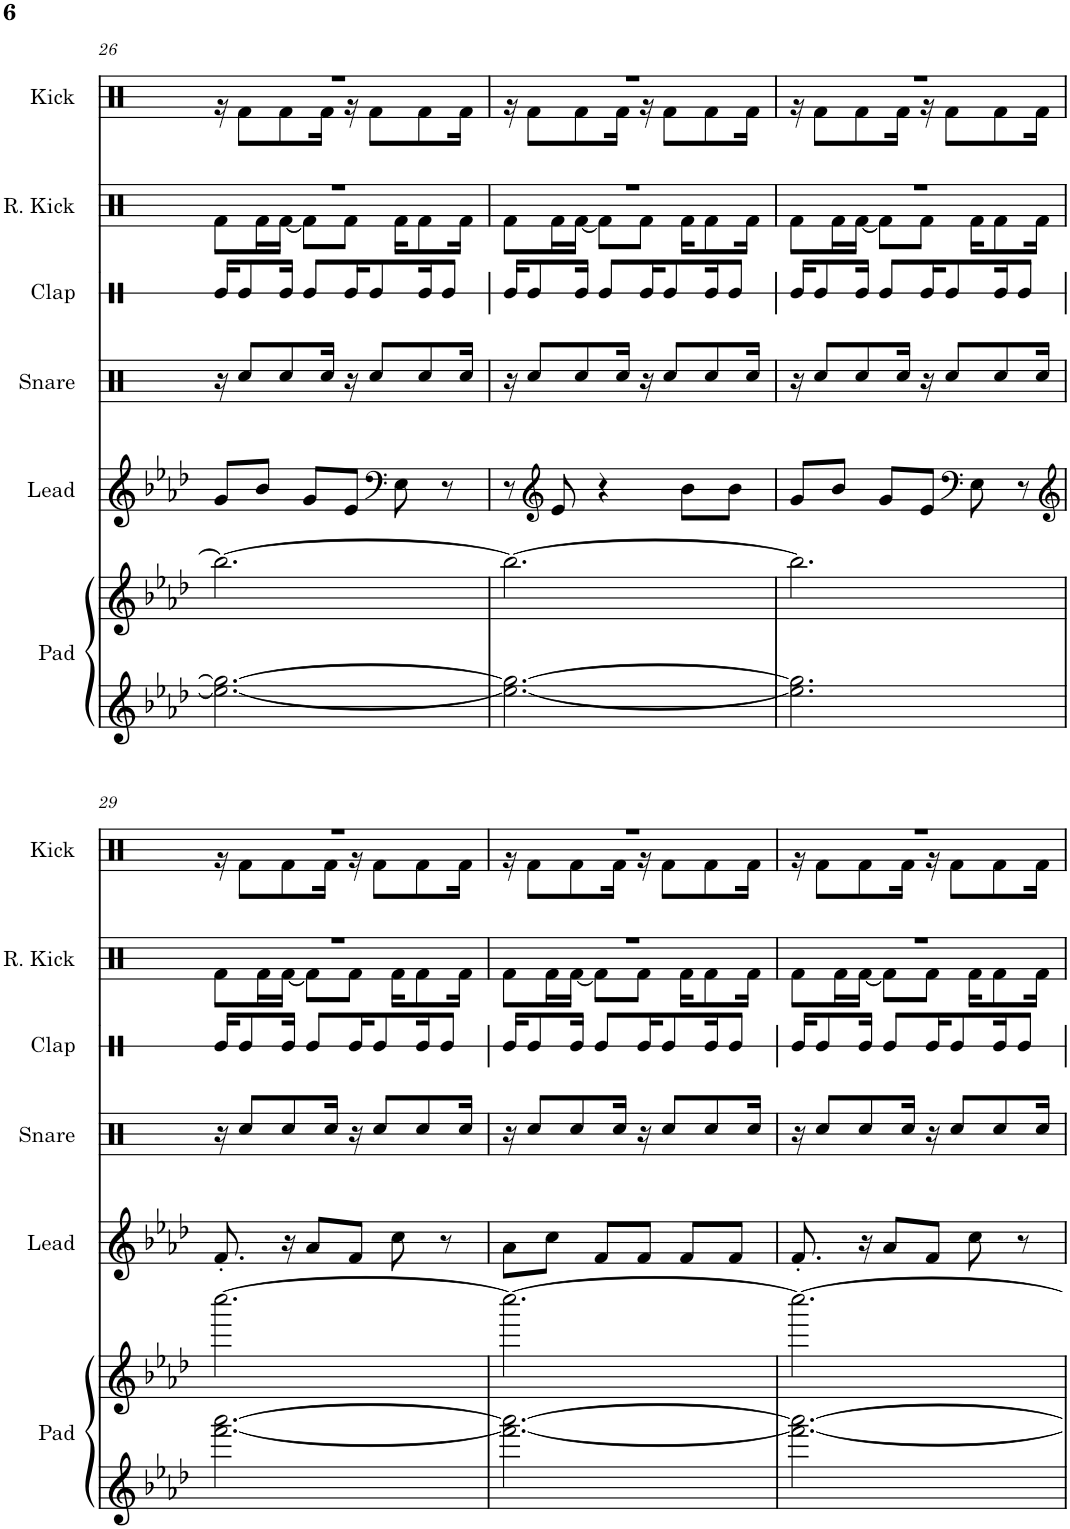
**kern	**kern	**kern	**kern	**kern	**kern	**kern
*part6	*part6	*part5	*part4	*part3	*part2	*part1
*staff7	*staff6	*staff5	*staff4	*staff3	*staff2	*staff1
*I"Pad	*	*I"Lead	*I"Snare	*I"Clap	*I"Reverb Kick	*I"Kick
*I'Pad	*	*I'Lead	*I'Snare	*I'Clap	*I'R. Kick	*I'Kick
!!LO:PB:g=z
*clefG2	*clefG2	*clefG2	*clefX	*clefX	*clefX	*clefX
*k[b-e-a-d-]	*k[b-e-a-d-]	*k[b-e-a-d-]	*k[b-e-a-d-]	*k[b-e-a-d-]	*k[b-e-a-d-]	*k[b-e-a-d-]
*M3/4	*M3/4	*M3/4	*M3/4	*M3/4	*M3/4	*M3/4
=26	=26	=26	=26	=26	=26	=26
*	*	*	*	*	*^	*^
2.ee-\_ 2.gg\_	2.bb-\_	8g/L	16r	16Re/KL	2.r	8Rf\L	2.r	16r
.	.	.	8Rcc/L	8Re/	.	.	.	8Rf\L
.	.	8b-/J	.	.	.	16Rf\L	.	.
.	.	.	8Rcc/	16Re/Jk	.	[16Rf\JJ	.	8Rf\
.	.	8g/L	.	8Re/L	.	8Rf\L]	.	.
.	.	.	16Rcc/Jk	.	.	.	.	16Rf\Jk
.	.	8e-/J	16r	16Re/K	.	8Rf\J	.	16r
.	.	.	8Rcc/L	8Re/	.	.	.	8Rf\L
*	*	*clefF4	*	*	*	*	*	*
.	.	8E-\	.	.	.	16Rf\KL	.	.
.	.	.	8Rcc/	16Re/K	.	8Rf\	.	8Rf\
.	.	8r	.	8Re/J	.	.	.	.
.	.	.	16Rcc/Jk	.	.	16Rf\Jk	.	16Rf\Jk
=27	=27	=27	=27	=27	=27	=27	=27	=27
2.ee-\_ 2.gg\_	2.bb-\_	8r	16r	16Re/KL	2.r	8Rf\L	2.r	16r
.	.	.	8Rcc/L	8Re/	.	.	.	8Rf\L
*	*	*clefG2	*	*	*	*	*	*
.	.	8e-/	.	.	.	16Rf\L	.	.
.	.	.	8Rcc/	16Re/Jk	.	[16Rf\JJ	.	8Rf\
.	.	4r	.	8Re/L	.	8Rf\L]	.	.
.	.	.	16Rcc/Jk	.	.	.	.	16Rf\Jk
.	.	.	16r	16Re/K	.	8Rf\J	.	16r
.	.	.	8Rcc/L	8Re/	.	.	.	8Rf\L
.	.	8b-\L	.	.	.	16Rf\KL	.	.
.	.	.	8Rcc/	16Re/K	.	8Rf\	.	8Rf\
.	.	8b-\J	.	8Re/J	.	.	.	.
.	.	.	16Rcc/Jk	.	.	16Rf\Jk	.	16Rf\Jk
=28	=28	=28	=28	=28	=28	=28	=28	=28
2.ee-\] 2.gg\]	2.bb-\]	8g/L	16r	16Re/KL	2.r	8Rf\L	2.r	16r
.	.	.	8Rcc/L	8Re/	.	.	.	8Rf\L
.	.	8b-/J	.	.	.	16Rf\L	.	.
.	.	.	8Rcc/	16Re/Jk	.	[16Rf\JJ	.	8Rf\
.	.	8g/L	.	8Re/L	.	8Rf\L]	.	.
.	.	.	16Rcc/Jk	.	.	.	.	16Rf\Jk
.	.	8e-/J	16r	16Re/K	.	8Rf\J	.	16r
.	.	.	8Rcc/L	8Re/	.	.	.	8Rf\L
*	*	*clefF4	*	*	*	*	*	*
.	.	8E-\	.	.	.	16Rf\KL	.	.
.	.	.	8Rcc/	16Re/K	.	8Rf\	.	8Rf\
.	.	8r	.	8Re/J	.	.	.	.
.	.	.	16Rcc/Jk	.	.	16Rf\Jk	.	16Rf\Jk
!!LO:LB:g=z	!!
=29	=29	=29	=29	=29	=29	=29	=29	=29
*	*	*clefG2	*	*	*	*	*	*
[2.fff\ [2.aaa-\	[2.cccc\	8.f'/	16r	16Re/KL	2.r	8Rf\L	2.r	16r
.	.	.	8Rcc/L	8Re/	.	.	.	8Rf\L
.	.	.	.	.	.	16Rf\L	.	.
.	.	16r	8Rcc/	16Re/Jk	.	[16Rf\JJ	.	8Rf\
.	.	8a-/L	.	8Re/L	.	8Rf\L]	.	.
.	.	.	16Rcc/Jk	.	.	.	.	16Rf\Jk
.	.	8f/J	16r	16Re/K	.	8Rf\J	.	16r
.	.	.	8Rcc/L	8Re/	.	.	.	8Rf\L
.	.	8cc\	.	.	.	16Rf\KL	.	.
.	.	.	8Rcc/	16Re/K	.	8Rf\	.	8Rf\
.	.	8r	.	8Re/J	.	.	.	.
.	.	.	16Rcc/Jk	.	.	16Rf\Jk	.	16Rf\Jk
=30	=30	=30	=30	=30	=30	=30	=30	=30
2.fff\_ 2.aaa-\_	2.cccc\_	8a-\L	16r	16Re/KL	2.r	8Rf\L	2.r	16r
.	.	.	8Rcc/L	8Re/	.	.	.	8Rf\L
.	.	8cc\J	.	.	.	16Rf\L	.	.
.	.	.	8Rcc/	16Re/Jk	.	[16Rf\JJ	.	8Rf\
.	.	8f/L	.	8Re/L	.	8Rf\L]	.	.
.	.	.	16Rcc/Jk	.	.	.	.	16Rf\Jk
.	.	8f/J	16r	16Re/K	.	8Rf\J	.	16r
.	.	.	8Rcc/L	8Re/	.	.	.	8Rf\L
.	.	8f/L	.	.	.	16Rf\KL	.	.
.	.	.	8Rcc/	16Re/K	.	8Rf\	.	8Rf\
.	.	8f/J	.	8Re/J	.	.	.	.
.	.	.	16Rcc/Jk	.	.	16Rf\Jk	.	16Rf\Jk
=31	=31	=31	=31	=31	=31	=31	=31	=31
2.fff\_ 2.aaa-\_	2.cccc\_	8.f'/	16r	16Re/KL	2.r	8Rf\L	2.r	16r
.	.	.	8Rcc/L	8Re/	.	.	.	8Rf\L
.	.	.	.	.	.	16Rf\L	.	.
.	.	16r	8Rcc/	16Re/Jk	.	[16Rf\JJ	.	8Rf\
.	.	8a-/L	.	8Re/L	.	8Rf\L]	.	.
.	.	.	16Rcc/Jk	.	.	.	.	16Rf\Jk
.	.	8f/J	16r	16Re/K	.	8Rf\J	.	16r
.	.	.	8Rcc/L	8Re/	.	.	.	8Rf\L
.	.	8cc\	.	.	.	16Rf\KL	.	.
.	.	.	8Rcc/	16Re/K	.	8Rf\	.	8Rf\
.	.	8r	.	8Re/J	.	.	.	.
.	.	.	16Rcc/Jk	.	.	16Rf\Jk	.	16Rf\Jk
*	*	*	*	*	*v	*v	*	*
*	*	*	*	*	*	*v	*v
=	=	=	=	=	=	=
*-	*-	*-	*-	*-	*-	*-
